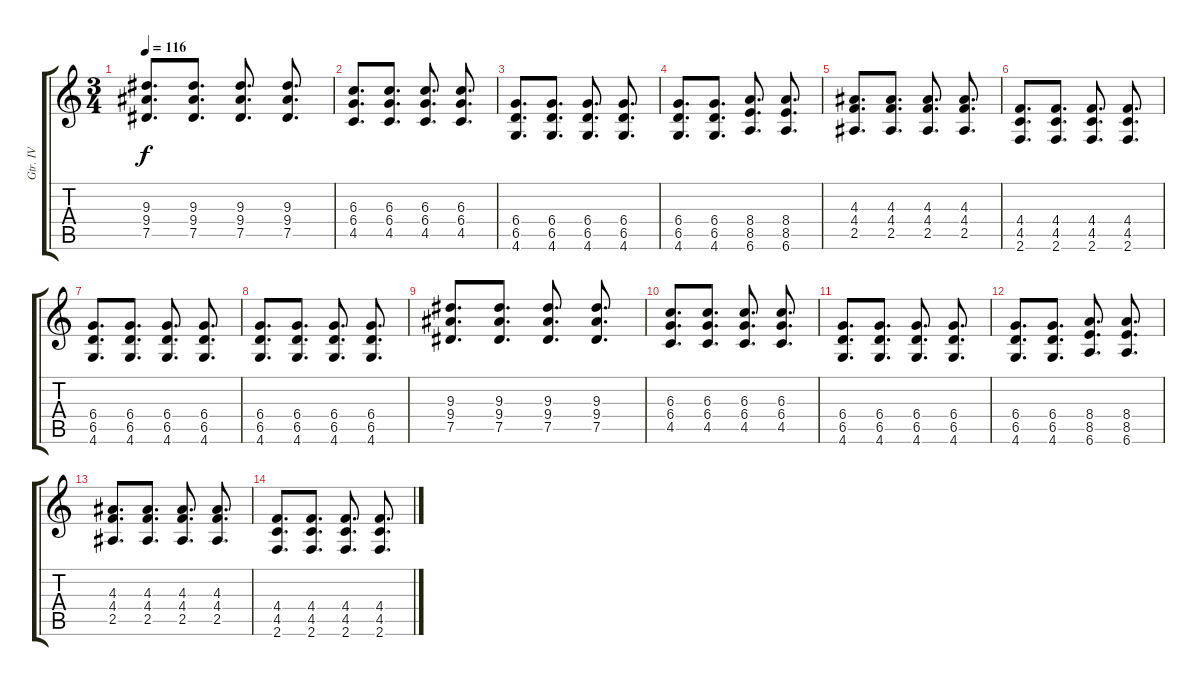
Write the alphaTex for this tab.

\track ("Gtr. IV" "Gtr. IV") {instrument overdrivenguitar}
\staff {score tabs}
\tuning (Eb4 Bb3 Gb3 Db3 Ab2 Eb2) {hide}
\ts (3 4)
\tempo 116
\clef g2
\ks c
(9.3 9.4 7.5).8{d dy f} (9.3 9.4 7.5).8{d} (9.3 9.4 7.5).8{d} (9.3 9.4 7.5).8{d} |
(6.3 6.4 4.5).8{d} (6.3 6.4 4.5).8{d} (6.3 6.4 4.5).8{d} (6.3 6.4 4.5).8{d} |
(6.4 6.5 4.6).8{d} (6.4 6.5 4.6).8{d} (6.4 6.5 4.6).8{d} (6.4 6.5 4.6).8{d} |
(6.4 6.5 4.6).8{d} (6.4 6.5 4.6).8{d} (8.4 8.5 6.6).8{d} (8.4 8.5 6.6).8{d} |
(4.3 4.4 2.5).8{d} (4.3 4.4 2.5).8{d} (4.3 4.4 2.5).8{d} (4.3 4.4 2.5).8{d} |
(4.4 4.5 2.6).8{d} (4.4 4.5 2.6).8{d} (4.4 4.5 2.6).8{d} (4.4 4.5 2.6).8{d} |
(6.4 6.5 4.6).8{d} (6.4 6.5 4.6).8{d} (6.4 6.5 4.6).8{d} (6.4 6.5 4.6).8{d} |
(6.4 6.5 4.6).8{d} (6.4 6.5 4.6).8{d} (6.4 6.5 4.6).8{d} (6.4 6.5 4.6).8{d} |
(9.3 9.4 7.5).8{d} (9.3 9.4 7.5).8{d} (9.3 9.4 7.5).8{d} (9.3 9.4 7.5).8{d} |
(6.3 6.4 4.5).8{d} (6.3 6.4 4.5).8{d} (6.3 6.4 4.5).8{d} (6.3 6.4 4.5).8{d} |
(6.4 6.5 4.6).8{d} (6.4 6.5 4.6).8{d} (6.4 6.5 4.6).8{d} (6.4 6.5 4.6).8{d} |
(6.4 6.5 4.6).8{d} (6.4 6.5 4.6).8{d} (8.4 8.5 6.6).8{d} (8.4 8.5 6.6).8{d} |
(4.3 4.4 2.5).8{d} (4.3 4.4 2.5).8{d} (4.3 4.4 2.5).8{d} (4.3 4.4 2.5).8{d} |
(4.4 4.5 2.6).8{d} (4.4 4.5 2.6).8{d} (4.4 4.5 2.6).8{d} (4.4 4.5 2.6).8{d}
